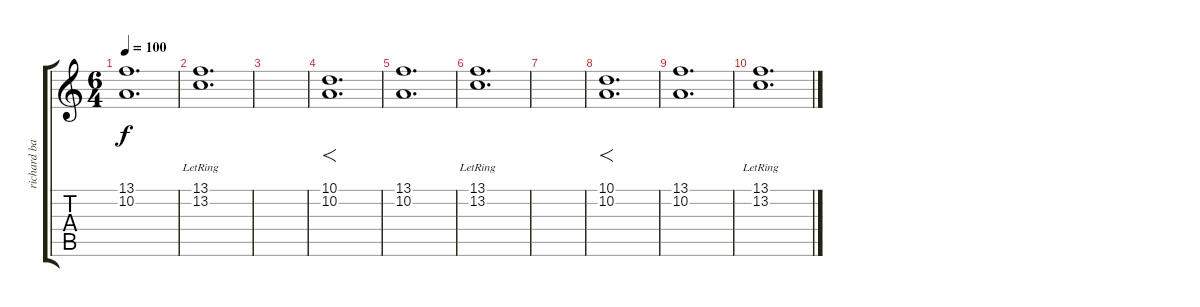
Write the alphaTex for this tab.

\track ("richard barieri" "richard ba") {instrument pad2warm bank 1}
\staff {score tabs}
\tuning (E4 B3 G3 D3 A2 E2) {hide}
\ts (6 4)
\tempo 100
\clef g2
\ks c
(13.1 10.2).1{d dy f} |
(13.1{lr} 13.2{lr}).1{d} |
|
(10.1 10.2).1{f d} |
(13.1 10.2).1{d} |
(13.1{lr} 13.2{lr}).1{d} |
|
(10.1 10.2).1{f d} |
(13.1 10.2).1{d} |
(13.1{lr} 13.2{lr}).1{d}
